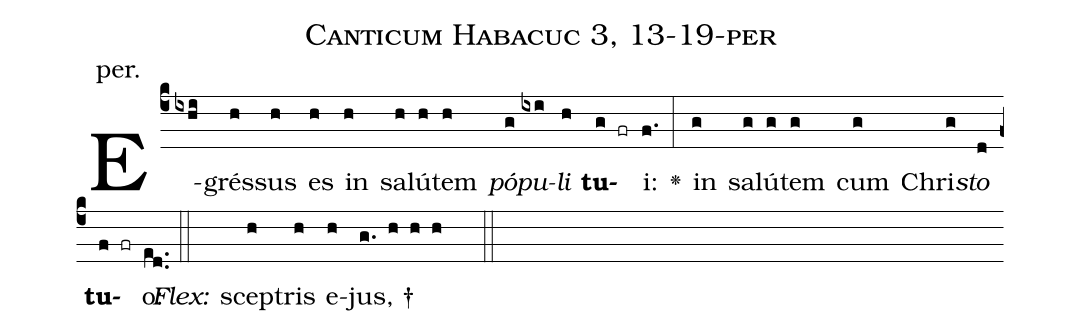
name: Canticum Habacuc 3, 13-19-per;
annotation: per.;
%%
(c4)E(ixhi)grés(h)sus(h) es(h) in(h) sa(h)lú(h)tem(h) <i>pó</i>(g)<i>pu</i>(ixi)<i>li</i>(h) <b>tu</b>(g fr)i:(f.) <v>\greheightstar</v>(:) in(g) sa(g)lú(g)tem(g) cum(g) Chri(g)<i>sto</i>(d) <b>tu</b>(f fr)o:(ed..) (::)
<i>Flex:</i>()  scep(h)tris(h) e(h)jus, †(g. h h h  ::)

%E(g) u(g) o(g) u(d) a(f) e.(ed..) (::)
